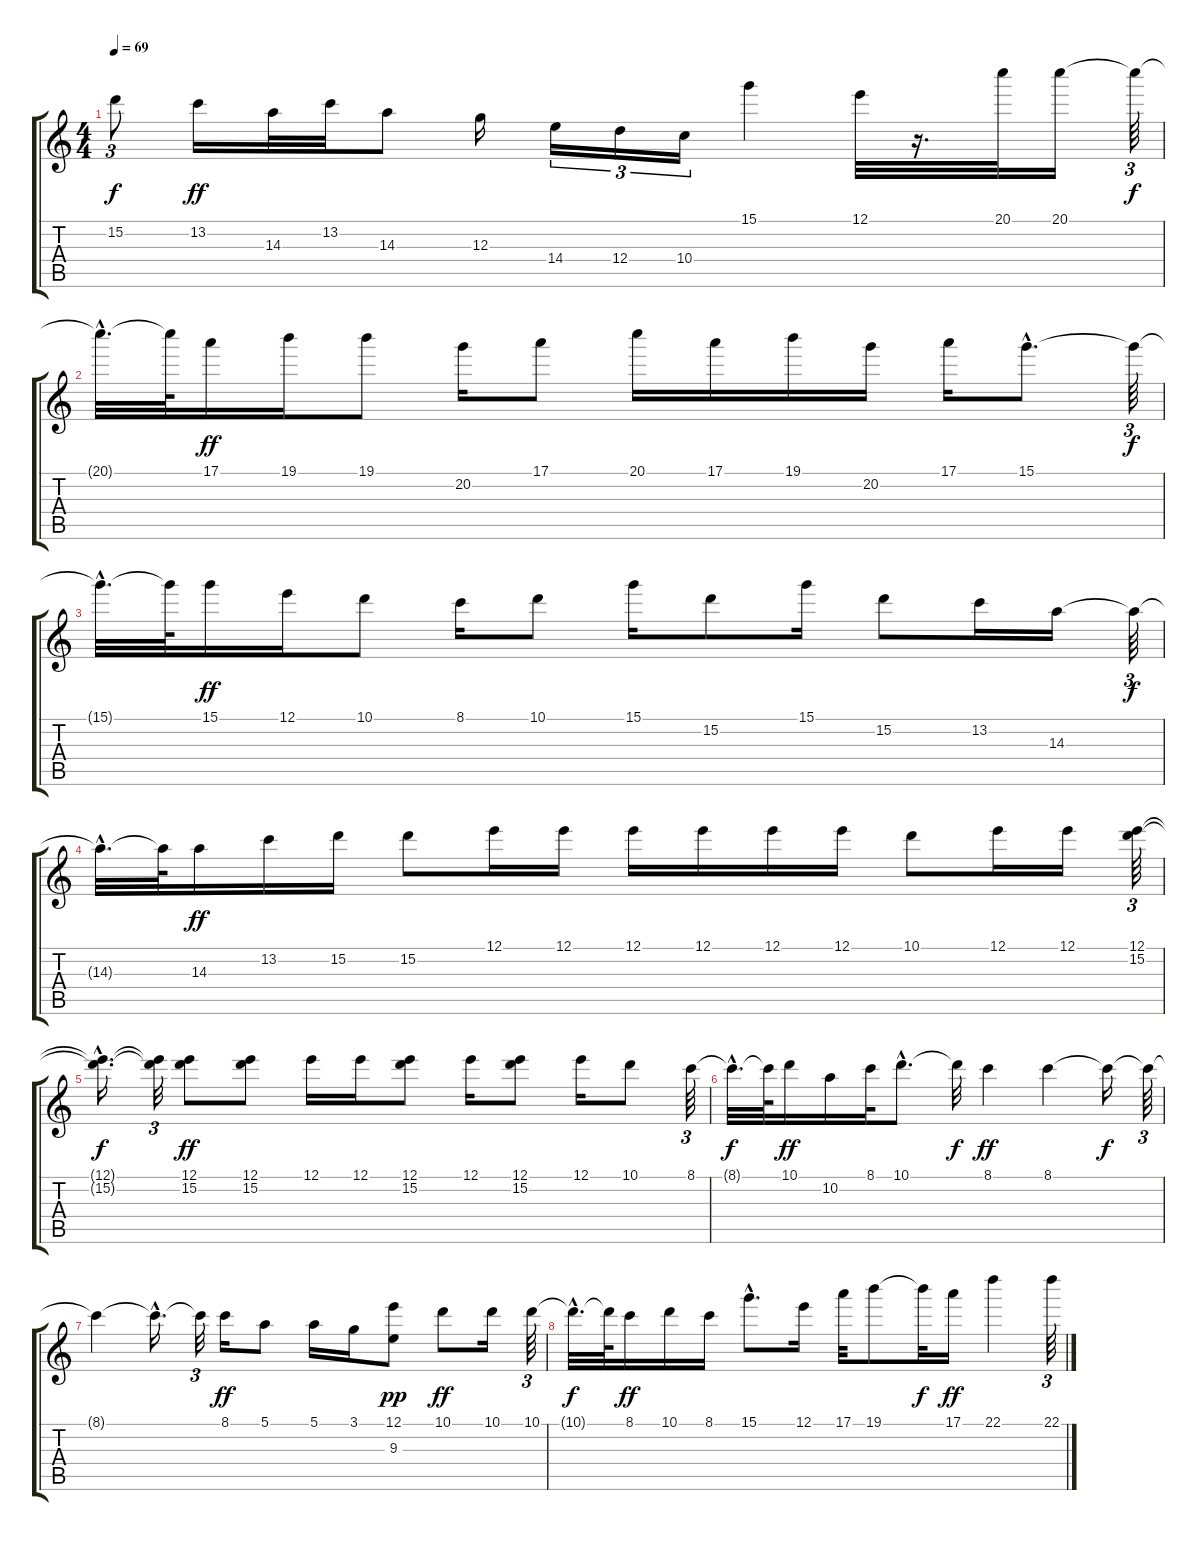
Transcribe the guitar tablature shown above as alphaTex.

\track "" {instrument distortionguitar}
\staff {score tabs}
\tuning (E4 B3 G3 D3 A2 E2) {hide}
\ts (4 4)
\tempo 69
\clef g2
\ks c
15.2{t}.8{tu (3 2) dy f} 13.2.16{dy ff} 14.3.32 13.2.32 14.3.8 12.3.16 14.4.16{tu (3 2)} 12.4.16{tu (3 2)} 10.4.16{tu (3 2)} 15.1.4 12.1.32 r.16{d} 20.1.32 20.1.16 20.1{t}.64{tu (3 2) dy f} |
20.1{hac t}.32{d} 20.1{t}.64 17.1.16{dy ff} 19.1.16 19.1.8 20.2.16 17.1.8 20.1.16 17.1.16 19.1.16 20.2.16 17.1.16 15.1{hac}.8{d} 15.1{t}.64{tu (3 2) dy f} |
15.1{hac t}.32{d} 15.1{t}.64 15.1.16{dy ff} 12.1.16 10.1.8 8.1.16 10.1.8 15.1.16 15.2.8 15.1.16 15.2.8 13.2.16 14.3.16 14.3{t}.64{tu (3 2) dy f} |
14.3{hac t}.32{d} 14.3{t}.64 14.3.16{dy ff} 13.2.16 15.2.16 15.2.8 12.1.16 12.1.16 12.1.16 12.1.16 12.1.16 12.1.16 10.1.8 12.1.16 12.1.16 (12.1 15.2).64{tu (3 2)} |
(12.1{hac t} 15.2{hac t}).16{d dy f} (12.1{t} 15.2{t}).32{tu (3 2)} (12.1 15.2).8{dy ff} (12.1 15.2).8 12.1.16 12.1.16 (12.1 15.2).8 12.1.16 (12.1 15.2).8 12.1.16 10.1.8 8.1.64{tu (3 2)} |
8.1{hac t}.32{d dy f} 8.1{t}.64 10.1.16{dy ff} 10.2.16 8.1.32 10.1{hac}.8{d} 10.1{t}.32{dy f} 8.1.4{dy ff} 8.1.4 8.1{t}.16{dy f} 8.1{t}.64{tu (3 2)} |
8.1{t}.4 8.1{hac t}.16{d} 8.1{t}.32{tu (3 2)} 8.1.16{dy ff} 5.1.8 5.1.16 3.1.16 (12.1 9.3).8{dy pp} 10.1.8{dy ff} 10.1.16 10.1.64{tu (3 2)} |
10.1{hac t}.32{d dy f} 10.1{t}.64 8.1.16{dy ff} 10.1.16 8.1.16 15.1{hac}.8{d} 12.1.16 17.1.32 19.1.8 19.1{t}.32{dy f} 17.1.16{dy ff} 22.1.4 22.1.64{tu (3 2)}
